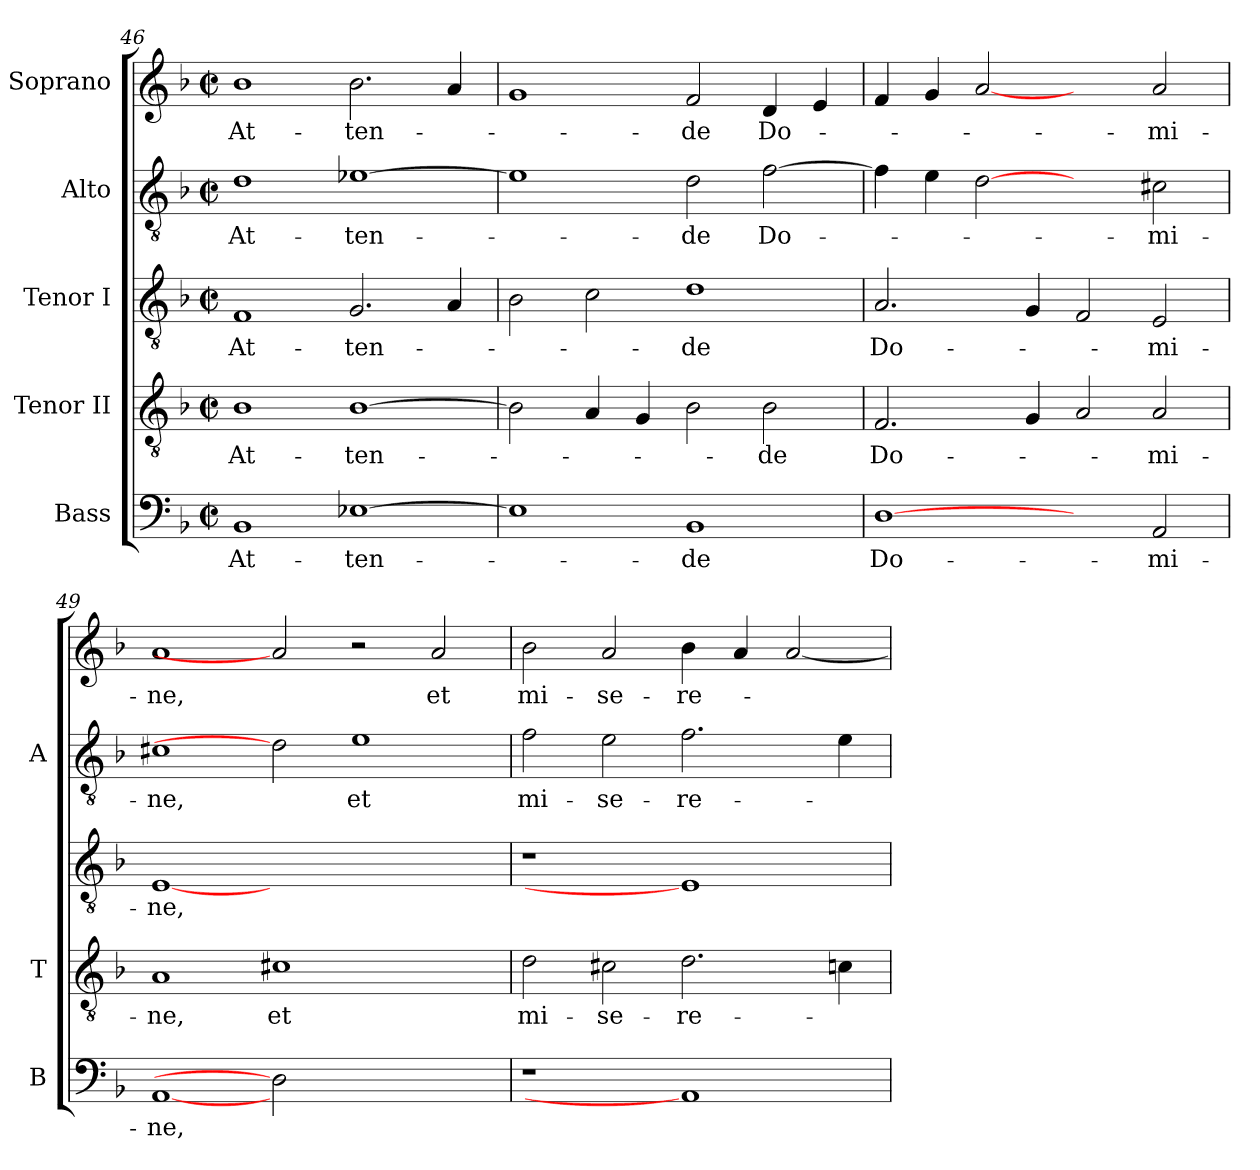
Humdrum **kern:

**kern	**text	**kern	**text	**kern	**text	**kern	**text	**kern	**text
*part5	*part5	*part4	*part4	*part3	*part3	*part2	*part2	*part1	*part1
*staff5	*staff5	*staff4	*staff4	*staff3	*staff3	*staff2	*staff2	*staff1	*staff1
*I"Bass	*	*I"Tenor II	*	*I"Tenor I	*	*I"Alto	*	*I"Soprano	*
*I'B	*	*I'T	*	*	*	*I'A	*	*	*
!!LO:LB:g=z
*clefF4	*	*clefGv2	*	*clefGv2	*	*clefGv2	*	*clefG2	*
*k[b-]	*	*k[b-]	*	*k[b-]	*	*k[b-]	*	*k[b-]	*
*F:	*	*F:	*	*F:	*	*F:	*	*F:	*
*M2/2	*	*M2/2	*	*M2/2	*	*M2/2	*	*M2/2	*
*met(c|)	*	*met(c|)	*	*met(c|)	*	*met(c|)	*	*met(c|)	*
=46	=46	=46	=46	=46	=46	=46	=46	=46	=46
!	!LO:LY:b:color=#000000	!	!	!	!	!	!	!	!
!	!	!	!LO:LY:b:color=#000000	!	!	!	!	!	!
!	!	!	!	!	!LO:LY:b:color=#000000	!	!	!	!
!	!	!	!	!	!	!	!LO:LY:b:color=#000000	!	!
!	!	!	!	!	!	!	!	!	!LO:LY:b:color=#000000
1BB-i	At-	1B-i	At-	1Fi	At-	1di	At-	1b-i	At-
!	!LO:LY:b:color=#000000	!	!	!	!	!	!	!	!
!	!	!	!LO:LY:b:color=#000000	!	!	!	!	!	!
!	!	!	!	!	!LO:LY:b:color=#000000	!	!	!	!
!	!	!	!	!	!	!	!LO:LY:b:color=#000000	!	!
!	!	!	!	!	!	!	!	!	!LO:LY:b:color=#000000
[>1E-Xi	-ten-	[>1B-i	-ten-	2.Gi/	-ten-	[>1e-Xi	-ten-	2.b-i\	-ten-
.	.	.	.	4Ai/	.	.	.	4ai/	.
=47	=47	=47	=47	=47	=47	=47	=47	=47	=47
1E-i]	.	2B-i\]	.	2B-i\	.	1e-i]	.	1gi	.
.	.	4Ai/	.	2ci\	.	.	.	.	.
.	.	4Gi/	.	.	.	.	.	.	.
!	!LO:LY:b:color=#000000	!	!	!	!	!	!	!	!
!	!	!	!	!	!LO:LY:b:color=#000000	!	!	!	!
!	!	!	!	!	!	!	!LO:LY:b:color=#000000	!	!
!	!	!	!	!	!	!	!	!	!LO:LY:b:color=#000000
1BB-i	-de	2B-i\	.	1di	-de	2di\	-de	2fi/	-de
!	!	!	!LO:LY:b:color=#000000	!	!	!	!	!	!
!	!	!	!	!	!	!	!LO:LY:b:color=#000000	!	!
!	!	!	!	!	!	!	!	!	!LO:LY:b:color=#000000
.	.	2B-i\	-de	.	.	[>2fi\	Do-	4di/	Do-
.	.	.	.	.	.	.	.	4ei/	.
=48	=48	=48	=48	=48	=48	=48	=48	=48	=48
!	!LO:LY:b:color=#000000	!	!	!	!	!	!	!	!
!	!	!	!LO:LY:b:color=#000000	!	!	!	!	!	!
!	!	!	!	!	!LO:LY:b:color=#000000	!	!	!	!
[1Di	Do-	2.Fi/	Do-	2.Ai/	Do-	4fi\]	.	4fi/	.
.	.	.	.	.	.	4ei\	.	4gi/	.
.	.	.	.	.	.	[2di	.	[2ai	.
.	.	4Gi/	.	4Gi/	.	.	.	.	.
2ryy	.	2Ai/	.	2Fi/	.	2ryy	.	2ryy	.
!	!LO:LY:b:color=#000000	!	!	!	!	!	!	!	!
!	!	!	!LO:LY:b:color=#000000	!	!	!	!	!	!
!	!	!	!	!	!LO:LY:b:color=#000000	!	!	!	!
!	!	!	!	!	!	!	!LO:LY:b:color=#000000	!	!
!	!	!	!	!	!	!	!	!	!LO:LY:b:color=#000000
2AAi/	-mi-	2Ai/	-mi-	2Ei/	-mi-	2c#Xi\	-mi-	2ai/	-mi-
=49	=49	=49	=49	=49	=49	=49	=49	=49	=49
!	!LO:LY:b:color=#000000	!	!	!	!	!	!	!	!
!	!	!	!LO:LY:b:color=#000000	!	!	!	!	!	!
!	!	!	!	!	!LO:LY:b:color=#000000	!	!	!	!
!	!	!	!	!	!	!	!LO:LY:b:color=#000000	!	!
!	!	!	!	!	!	!	!	!	!LO:LY:b:color=#000000
[1AAi	-ne,	1Ai	-ne,	[1Ei	-ne,	1c#Xi	-ne,	1ai	-ne,
!	!	!	!LO:LY:b:color=#000000	!	!	!	!	!	!
2Di]	.	1c#Xi	et	1.ryy	.	2di]	.	2ai]	.
!	!	!	!	!	!	!	!LO:LY:b:color=#000000	!	!
1ryy	.	.	.	.	.	1ei	et	2r	.
!	!	!	!	!	!	!	!	!	!LO:LY:b:color=#000000
.	.	2ryy	.	.	.	.	.	2ai/	et
!!LO:PB:g=z
=50	=50	=50	=50	=50	=50	=50	=50	=50	=50
!LO:N:vis=1	!	!	!	!	!	!	!	!	!
!	!	!	!LO:LY:b:color=#000000	!LO:N:vis=1	!	!	!	!	!
!	!	!	!	!	!	!	!LO:LY:b:color=#000000	!	!
!	!	!	!	!	!	!	!	!	!LO:LY:b:color=#000000
1r	.	2di\	mi-	1r	.	2fi\	mi-	2b-i\	mi-
!	!	!	!LO:LY:b:color=#000000	!	!	!	!	!	!
!	!	!	!	!	!	!	!LO:LY:b:color=#000000	!	!
!	!	!	!	!	!	!	!	!	!LO:LY:b:color=#000000
.	.	2c#Xi\	-se-	.	.	2ei\	-se-	2ai/	-se-
!	!	!	!LO:LY:b:color=#000000	!	!	!	!	!	!
!	!	!	!	!	!	!	!LO:LY:b:color=#000000	!	!
!	!	!	!	!	!	!	!	!	!LO:LY:b:color=#000000
1AAi]	.	2.di\	-re-	1Ei]	.	2.fi\	-re-	4b-i\	-re-
.	.	.	.	.	.	.	.	4ai/	.
.	.	.	.	.	.	.	.	[<2ai/	.
.	.	4cni\	.	.	.	4ei\	.	.	.
=	=	=	=	=	=	=	=	=	=
*-	*-	*-	*-	*-	*-	*-	*-	*-	*-
